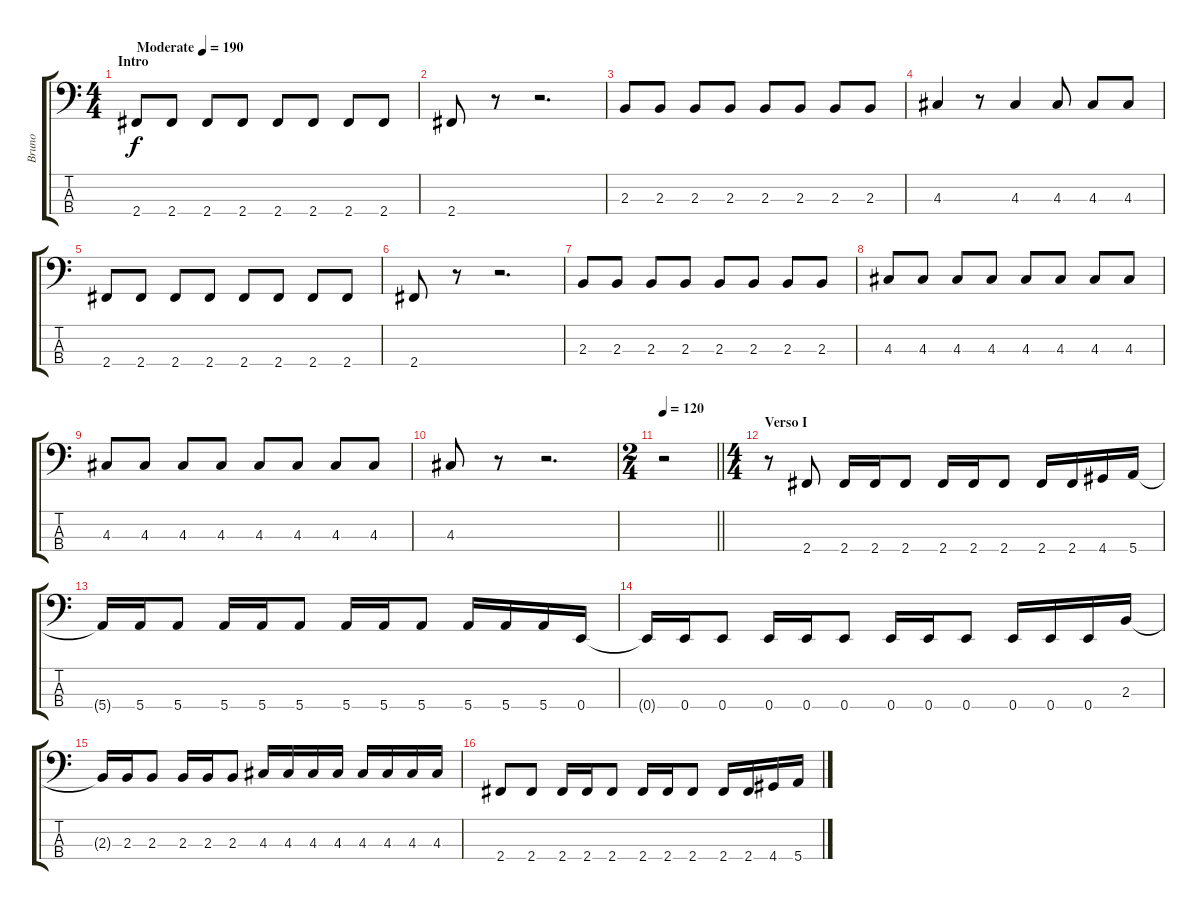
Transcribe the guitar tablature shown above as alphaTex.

\track ("Bruno" "Bruno") {instrument electricbasspick}
\staff {score tabs}
\tuning (G2 D2 A1 E1) {hide}
\ts (4 4)
\section ("" "Intro")
\tempo (190 "Moderate")
\clef f4
\ks c
2.4.8{dy f instrument electricbasspick} 2.4.8 2.4.8 2.4.8 2.4.8 2.4.8 2.4.8 2.4.8 |
2.4.8 r.8 r.2{d} |
2.3.8 2.3.8 2.3.8 2.3.8 2.3.8 2.3.8 2.3.8 2.3.8 |
4.3.4 r.8 4.3.4 4.3.8 4.3.8 4.3.8 |
2.4.8 2.4.8 2.4.8 2.4.8 2.4.8 2.4.8 2.4.8 2.4.8 |
2.4.8 r.8 r.2{d} |
2.3.8 2.3.8 2.3.8 2.3.8 2.3.8 2.3.8 2.3.8 2.3.8 |
4.3.8 4.3.8 4.3.8 4.3.8 4.3.8 4.3.8 4.3.8 4.3.8 |
4.3.8 4.3.8 4.3.8 4.3.8 4.3.8 4.3.8 4.3.8 4.3.8 |
4.3.8 r.8 r.2{d} |
\ts (2 4)
\tempo 120
\barLineRight lightlight
r.2 |
\ts (4 4)
\section ("" "Verso I")
r.8 2.4.8 2.4.16 2.4.16 2.4.8 2.4.16 2.4.16 2.4.8 2.4.16 2.4.16 4.4.16 5.4.16 |
5.4{t}.16 5.4.16 5.4.8 5.4.16 5.4.16 5.4.8 5.4.16 5.4.16 5.4.8 5.4.16 5.4.16 5.4.16 0.4.16 |
0.4{t}.16 0.4.16 0.4.8 0.4.16 0.4.16 0.4.8 0.4.16 0.4.16 0.4.8 0.4.16 0.4.16 0.4.16 2.3.16 |
2.3{t}.16 2.3.16 2.3.8 2.3.16 2.3.16 2.3.8 4.3.16 4.3.16 4.3.16 4.3.16 4.3.16 4.3.16 4.3.16 4.3.16 |
2.4.8 2.4.8 2.4.16 2.4.16 2.4.8 2.4.16 2.4.16 2.4.8 2.4.16 2.4.16 4.4.16 5.4.16
